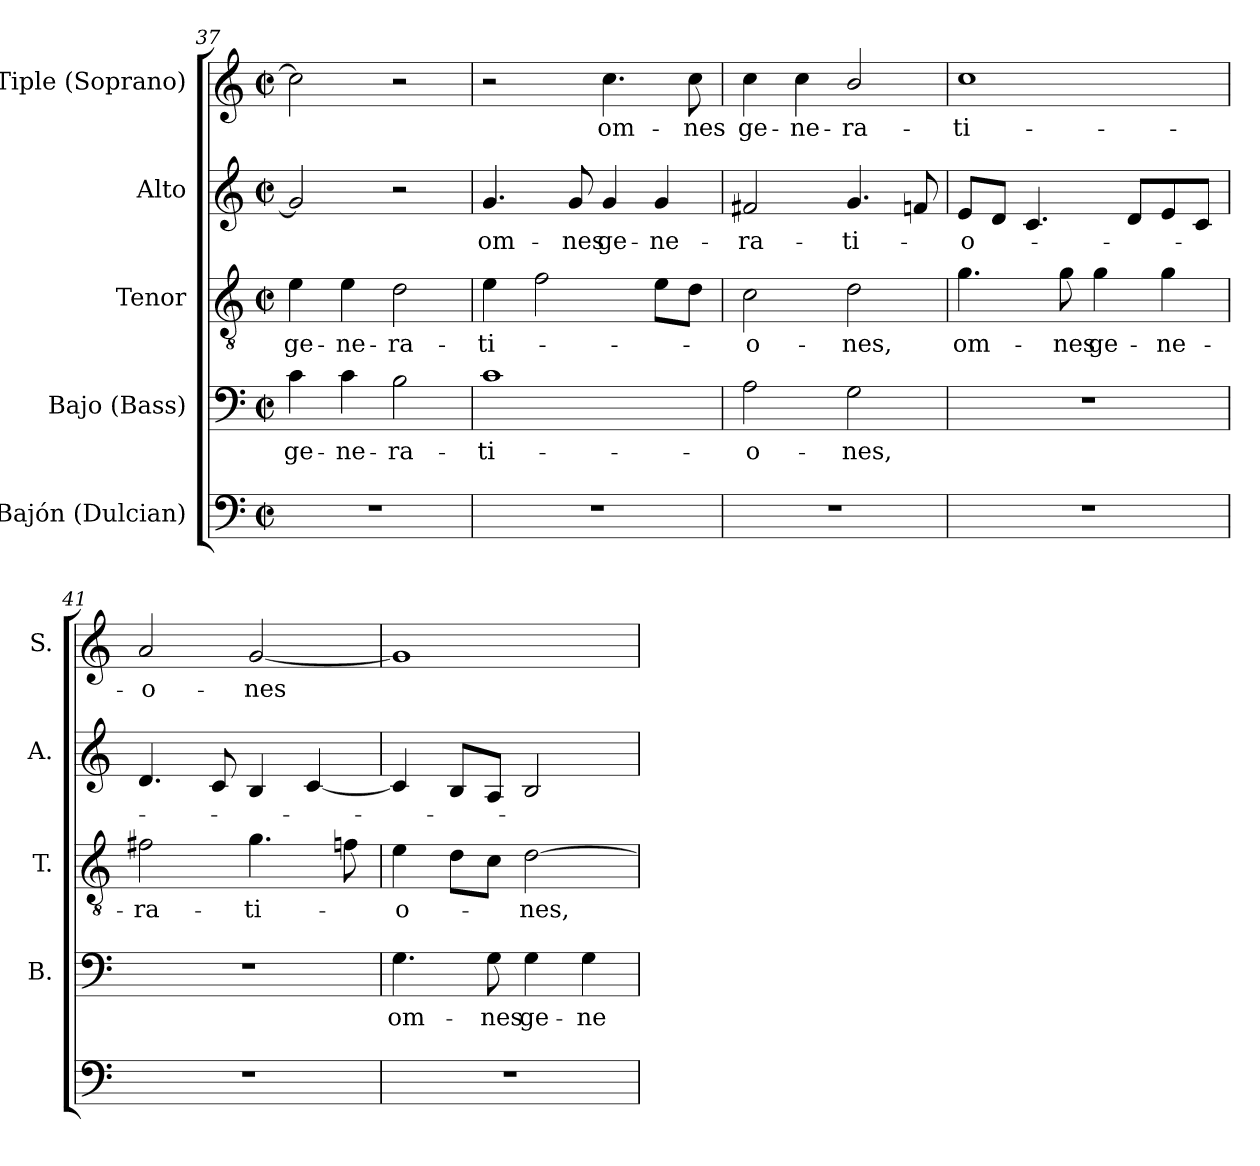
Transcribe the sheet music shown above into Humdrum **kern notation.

**kern	**kern	**text	**kern	**text	**kern	**text	**kern	**text
*part5	*part4	*part4	*part3	*part3	*part2	*part2	*part1	*part1
*staff5	*staff4	*staff4	*staff3	*staff3	*staff2	*staff2	*staff1	*staff1
*I"Bajón (Dulcian)	*I"Bajo (Bass)	*	*I"Tenor	*	*I"Alto	*	*I"Tiple (Soprano)	*
*	*I'B.	*	*I'T.	*	*I'A.	*	*I'S.	*
*clefF4	*clefF4	*	*clefGv2	*	*clefG2	*	*clefG2	*
*	*	*	*ITrd7c12	*	*	*	*	*
*k[]	*k[]	*	*k[]	*	*k[]	*	*k[]	*
*C:	*C:	*	*C:	*	*C:	*	*C:	*
*M2/2	*M2/2	*	*M2/2	*	*M2/2	*	*M2/2	*
*met(c|)	*met(c|)	*	*met(c|)	*	*met(c|)	*	*met(c|)	*
=37	=37	=37	=37	=37	=37	=37	=37	=37
!	!	!LO:LY:b:color=#000000	!	!	!	!	!	!
!	!	!	!	!LO:LY:b:color=#000000	!	!	!	!
1r	4ci\	ge-	4Ei\	ge-	2gi/]	.	2cci\]	.
!	!	!LO:LY:b:color=#000000	!	!	!	!	!	!
!	!	!	!	!LO:LY:b:color=#000000	!	!	!	!
.	4ci\	-ne-	4Ei\	-ne-	.	.	.	.
!	!	!LO:LY:b:color=#000000	!	!	!	!	!	!
!	!	!	!	!LO:LY:b:color=#000000	!	!	!	!
.	2Bi\	-ra-	2Di\	-ra-	2r	.	2r	.
!!LO:PB:g=z
=38	=38	=38	=38	=38	=38	=38	=38	=38
!	!	!LO:LY:b:color=#000000	!	!	!	!	!	!
!	!	!	!	!LO:LY:b:color=#000000	!	!	!	!
!	!	!	!	!	!	!LO:LY:b:color=#000000	!	!
1r	1ci	-ti-	4Ei\	-ti-	4.gi/	om-	2r	.
.	.	.	2Fi\	.	.	.	.	.
!	!	!	!	!	!	!LO:LY:b:color=#000000	!	!
.	.	.	.	.	8gi/	-nes	.	.
!	!	!	!	!	!	!LO:LY:b:color=#000000	!	!
!	!	!	!	!	!	!	!	!LO:LY:b:color=#000000
.	.	.	.	.	4gi/	ge-	4.cci\	om-
!	!	!	!	!	!	!LO:LY:b:color=#000000	!	!
.	.	.	8Ei\L	.	4gi/	-ne-	.	.
!	!	!	!	!	!	!	!	!LO:LY:b:color=#000000
.	.	.	8Di\J	.	.	.	8cci\	-nes
=39	=39	=39	=39	=39	=39	=39	=39	=39
!	!	!LO:LY:b:color=#000000	!	!	!	!	!	!
!	!	!	!	!LO:LY:b:color=#000000	!	!	!	!
!	!	!	!	!	!	!LO:LY:b:color=#000000	!	!
!	!	!	!	!	!	!	!	!LO:LY:b:color=#000000
1r	2Ai\	-o-	2Ci\	-o-	2f#Xi/	-ra-	4cci\	ge-
!	!	!	!	!	!	!	!	!LO:LY:b:color=#000000
.	.	.	.	.	.	.	4cci\	-ne-
!	!	!LO:LY:b:color=#000000	!	!	!	!	!	!
!	!	!	!	!LO:LY:b:color=#000000	!	!	!	!
!	!	!	!	!	!	!LO:LY:b:color=#000000	!	!
!	!	!	!	!	!	!	!	!LO:LY:b:color=#000000
.	2Gi\	-nes,	2Di\	-nes,	4.gi/	-ti-	2bi/	-ra-
.	.	.	.	.	8fi/	.	.	.
=40	=40	=40	=40	=40	=40	=40	=40	=40
!	!	!	!	!LO:LY:b:color=#000000	!	!	!	!
!	!	!	!	!	!	!LO:LY:b:color=#000000	!	!
!	!	!	!	!	!	!	!	!LO:LY:b:color=#000000
1r	1r	.	4.Gi\	om-	8ei/L	-o-	1cci	-ti-
.	.	.	.	.	8di/J	.	.	.
.	.	.	.	.	4.ci/	.	.	.
!	!	!	!	!LO:LY:b:color=#000000	!	!	!	!
.	.	.	8Gi\	-nes	.	.	.	.
!	!	!	!	!LO:LY:b:color=#000000	!	!	!	!
.	.	.	4Gi\	ge-	.	.	.	.
.	.	.	.	.	8di/L	.	.	.
!	!	!	!	!LO:LY:b:color=#000000	!	!	!	!
.	.	.	4Gi\	-ne-	8ei/	.	.	.
.	.	.	.	.	8ci/J	.	.	.
=41	=41	=41	=41	=41	=41	=41	=41	=41
!	!	!	!	!LO:LY:b:color=#000000	!	!	!	!
!	!	!	!	!	!	!	!	!LO:LY:b:color=#000000
1r	1r	.	2F#Xi\	-ra-	4.di/	.	2ai/	-o-
.	.	.	.	.	8ci/	.	.	.
!	!	!	!	!LO:LY:b:color=#000000	!	!	!	!
!	!	!	!	!	!	!	!	!LO:LY:b:color=#000000
.	.	.	4.Gi\	-ti-	4Bi/	.	[2gi/	-nes
.	.	.	.	.	[4ci/	.	.	.
.	.	.	8Fi\	.	.	.	.	.
=42	=42	=42	=42	=42	=42	=42	=42	=42
!	!	!LO:LY:b:color=#000000	!	!	!	!	!	!
!	!	!	!	!LO:LY:b:color=#000000	!	!	!	!
1r	4.Gi\	om-	4Ei\	-o-	4ci/]	.	1gi]	.
.	.	.	8Di\L	.	8Bi/L	.	.	.
!	!	!LO:LY:b:color=#000000	!	!	!	!	!	!
.	8Gi\	-nes	8Ci\J	.	8Ai/J	.	.	.
!	!	!LO:LY:b:color=#000000	!	!	!	!	!	!
!	!	!	!	!LO:LY:b:color=#000000	!	!	!	!
.	4Gi\	ge-	[2Di\	-nes,	2Bi/	.	.	.
!	!	!LO:LY:b:color=#000000	!	!	!	!	!	!
.	4Gi\	-ne-	.	.	.	.	.	.
=	=	=	=	=	=	=	=	=
*-	*-	*-	*-	*-	*-	*-	*-	*-
